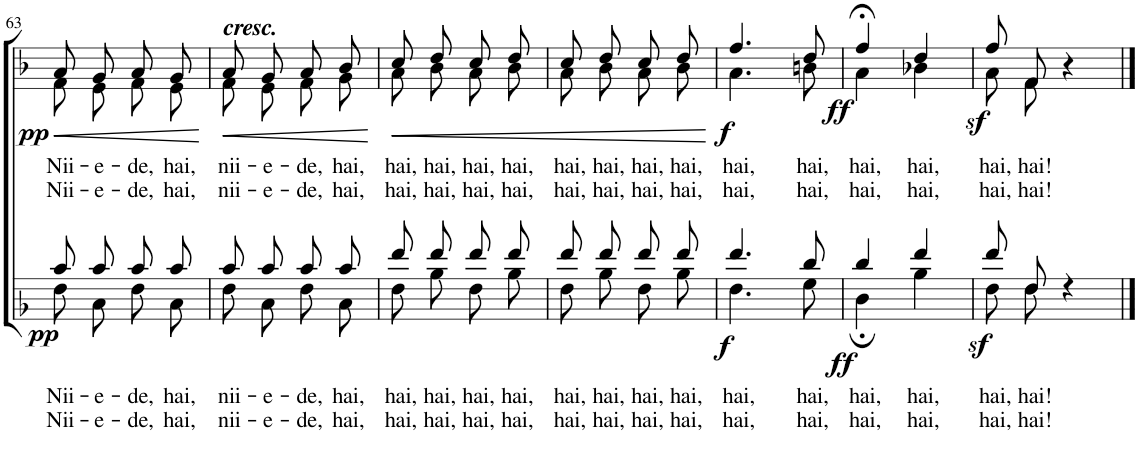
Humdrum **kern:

**kern	**text	**text	**dynam	**kern	**text	**text	**dynam
*part2	*part2	*part2	*part2	*part1	*part1	*part1	*part1
*staff2	*staff2	*staff2	*staff2	*staff1	*staff1	*staff1	*staff1
*I"T B	*	*	*	*I"S A	*	*	*
!!LO:PB:g=z
*k[b-]	*	*	*	*k[b-]	*	*	*
*M2/4	*	*	*	*M2/4	*	*	*
=63	=63	=63	=63	=63	=63	=63	=63
*^	*	*	*	*	*	*	*
!	!	!LO:LY:b	!	!	!	!	!	!
*	*^	*	*	*	*	*	*	*
!	!	!	!	!LO:LY:b	!	!	!LO:LY:b	!	!LO:HP:b
*	*	*	*	*	*	*^	*	*	*
!	!	!	!	!	!LO:DY:b	!	!	!	!LO:LY:b	!LO:DY:n=1:b
2ryy	8c/L	8F\L	.	Nii-	pp	8a/L	8f\L	.	Nii-	< pp
!	!	!	!LO:LY:b	!	!	!	!	!	!	!
!	!	!	!	!LO:LY:b	!	!	!	!LO:LY:b	!	!
!	!	!	!	!	!	!	!	!	!LO:LY:b	!
.	8c/J	8C\J	.	-e-	.	8g/J	8e\J	.	-e-	.
!	!	!	!LO:LY:b	!	!	!	!	!	!	!
!	!	!	!	!LO:LY:b	!	!	!	!LO:LY:b	!	!
!	!	!	!	!	!	!	!	!	!LO:LY:b	!
.	8c/L	8F\L	.	-de,	.	8a/L	8f\L	.	-de,	.
!	!	!	!LO:LY:b	!	!	!	!	!	!	!
!	!	!	!	!LO:LY:b	!	!	!	!LO:LY:b	!	!
!	!	!	!	!	!	!	!	!	!LO:LY:b	!
.	8c/J	8C\J	.	hai,	.	8g/J	8e\J	.	hai,	.
*v	*v	*v	*	*	*	*	*	*	*	*
*	*	*	*	*v	*v	*	*	*
.	.	.	.	.	.	.	[
=64	=64	=64	=64	=64	=64	=64	=64
*^	*	*	*	*	*	*	*
!	!	!	!	!	!LO:TX:a:Bi:t=cresc.	!	!	!
!	!	!LO:LY:b	!	!	!	!	!	!
*	*^	*	*	*	*	*	*	*
!	!	!	!	!LO:LY:b	!	!	!LO:LY:b	!	!LO:HP:b
*	*	*	*	*	*	*^	*	*	*
!	!	!	!	!	!	!	!	!	!LO:LY:b	!
2ryy	8c/L	8F\L	.	nii-	.	8a/L	8f\L	.	nii-	<
!	!	!	!LO:LY:b	!	!	!	!	!	!	!
!	!	!	!	!LO:LY:b	!	!	!	!LO:LY:b	!	!
!	!	!	!	!	!	!	!	!	!LO:LY:b	!
.	8c/J	8C\J	.	-e-	.	8g/J	8e\J	.	-e-	.
!	!	!	!LO:LY:b	!	!	!	!	!	!	!
!	!	!	!	!LO:LY:b	!	!	!	!LO:LY:b	!	!
!	!	!	!	!	!	!	!	!	!LO:LY:b	!
.	8c/L	8F\L	.	-de,	.	8a/L	8f\L	.	-de,	.
!	!	!	!LO:LY:b	!	!	!	!	!	!	!
!	!	!	!	!LO:LY:b	!	!	!	!LO:LY:b	!	!
!	!	!	!	!	!	!	!	!	!LO:LY:b	!
.	8c/J	8C\J	.	hai,	.	8b-/J	8g\J	.	hai,	.
*v	*v	*v	*	*	*	*	*	*	*	*
*	*	*	*	*v	*v	*	*	*
.	.	.	.	.	.	.	[
=65	=65	=65	=65	=65	=65	=65	=65
*^	*	*	*	*	*	*	*
!	!	!LO:LY:b	!	!	!	!	!	!
*	*^	*	*	*	*	*	*	*
!	!	!	!	!LO:LY:b	!	!	!LO:LY:b	!	!LO:HP:b
*	*	*	*	*	*	*^	*	*	*
!	!	!	!	!	!	!	!	!	!LO:LY:b	!
2ryy	8f/L	8F\L	.	hai,	.	8cc/L	8a\L	.	hai,	<
!	!	!	!LO:LY:b	!	!	!	!	!	!	!
!	!	!	!	!LO:LY:b	!	!	!	!LO:LY:b	!	!
!	!	!	!	!	!	!	!	!	!LO:LY:b	!
.	8f/J	8B-\J	.	hai,	.	8dd/J	8b-\J	.	hai,	.
!	!	!	!LO:LY:b	!	!	!	!	!	!	!
!	!	!	!	!LO:LY:b	!	!	!	!LO:LY:b	!	!
!	!	!	!	!	!	!	!	!	!LO:LY:b	!
.	8f/L	8F\L	.	hai,	.	8cc/L	8a\L	.	hai,	.
!	!	!	!LO:LY:b	!	!	!	!	!	!	!
!	!	!	!	!LO:LY:b	!	!	!	!LO:LY:b	!	!
!	!	!	!	!	!	!	!	!	!LO:LY:b	!
.	8f/J	8B-\J	.	hai,	.	8dd/J	8b-\J	.	hai,	.
=66	=66	=66	=66	=66	=66	=66	=66	=66	=66	=66
!	!	!	!LO:LY:b	!	!	!	!	!	!	!
!	!	!	!	!LO:LY:b	!	!	!	!LO:LY:b	!	!
!	!	!	!	!	!	!	!	!	!LO:LY:b	!
2ryy	8f/L	8F\L	.	hai,	.	8cc/L	8a\L	.	hai,	.
!	!	!	!LO:LY:b	!	!	!	!	!	!	!
!	!	!	!	!LO:LY:b	!	!	!	!LO:LY:b	!	!
!	!	!	!	!	!	!	!	!	!LO:LY:b	!
.	8f/J	8B-\J	.	hai,	.	8dd/J	8b-\J	.	hai,	.
!	!	!	!LO:LY:b	!	!	!	!	!	!	!
!	!	!	!	!LO:LY:b	!	!	!	!LO:LY:b	!	!
!	!	!	!	!	!	!	!	!	!LO:LY:b	!
.	8f/L	8F\L	.	hai,	.	8cc/L	8a\L	.	hai,	.
!	!	!	!LO:LY:b	!	!	!	!	!	!	!
!	!	!	!	!LO:LY:b	!	!	!	!LO:LY:b	!	!
!	!	!	!	!	!	!	!	!	!LO:LY:b	!
.	8f/J	8B-\J	.	hai,	.	8dd/J	8b-\J	.	hai,	.
*v	*v	*v	*	*	*	*	*	*	*	*
*	*	*	*	*v	*v	*	*	*
.	.	.	.	.	.	.	[
=67	=67	=67	=67	=67	=67	=67	=67
*^	*	*	*	*	*	*	*
!	!	!LO:LY:b	!	!	!	!	!	!
*	*^	*	*	*	*	*	*	*
!	!	!	!	!LO:LY:b	!	!	!LO:LY:b	!	!
*	*	*	*	*	*	*^	*	*	*
!	!	!	!	!	!LO:DY:b	!	!	!	!LO:LY:b	!LO:DY:b
2ryy	4.f/	4.F\	.	hai,	f	4.ff/	4.a\	.	hai,	f
!	!	!	!LO:LY:b	!	!	!	!	!	!	!
!	!	!	!	!LO:LY:b	!	!	!	!LO:LY:b	!	!
!	!	!	!	!	!	!	!	!	!LO:LY:b	!
.	8d/	8G\	.	hai,	.	8dd/	8bn\	.	hai,	.
=68	=68	=68	=68	=68	=68	=68	=68	=68	=68	=68
!	!	!	!LO:LY:b	!	!	!	!	!	!	!
!	!	!	!	!LO:LY:b	!	!	!	!LO:LY:b	!	!
!	!	!	!	!	!LO:DY:b	!	!	!	!LO:LY:b	!LO:DY:b
2ryy	4d/	4D;\	.	hai,	ff	4ff;</	4a\	.	hai,	ff
!	!	!	!LO:LY:b	!	!	!	!	!	!	!
!	!	!	!	!LO:LY:b	!	!	!	!LO:LY:b	!	!
!	!	!	!	!	!	!	!	!	!LO:LY:b	!
.	4f/	4B-\	.	hai,	.	4dd/	4b-X\	.	hai,	.
=69	=69	=69	=69	=69	=69	=69	=69	=69	=69	=69
!	!	!	!LO:LY:b	!	!	!	!	!	!	!
!	!	!	!	!LO:LY:b	!	!	!	!LO:LY:b	!	!
!	!	!	!	!	!LO:DY:b	!	!	!	!LO:LY:b	!LO:DY:b
2ryy	8f/L	8F\L	.	hai,	sf	8ff/L	8a\L	.	hai,	sf
!	!	!	!LO:LY:b	!	!	!	!	!	!	!
!	!	!	!	!LO:LY:b	!	!	!	!LO:LY:b	!	!
!	!	!	!	!	!	!	!	!	!LO:LY:b	!
.	8F/J	8F\J	.	hai!	.	8f/J	8f\J	.	hai!	.
.	4r	4ryy	.	.	.	4r	4ryy	.	.	.
*v	*v	*v	*	*	*	*	*	*	*	*
*	*	*	*	*v	*v	*	*	*
==	==	==	==	==	==	==	==
*-	*-	*-	*-	*-	*-	*-	*-
